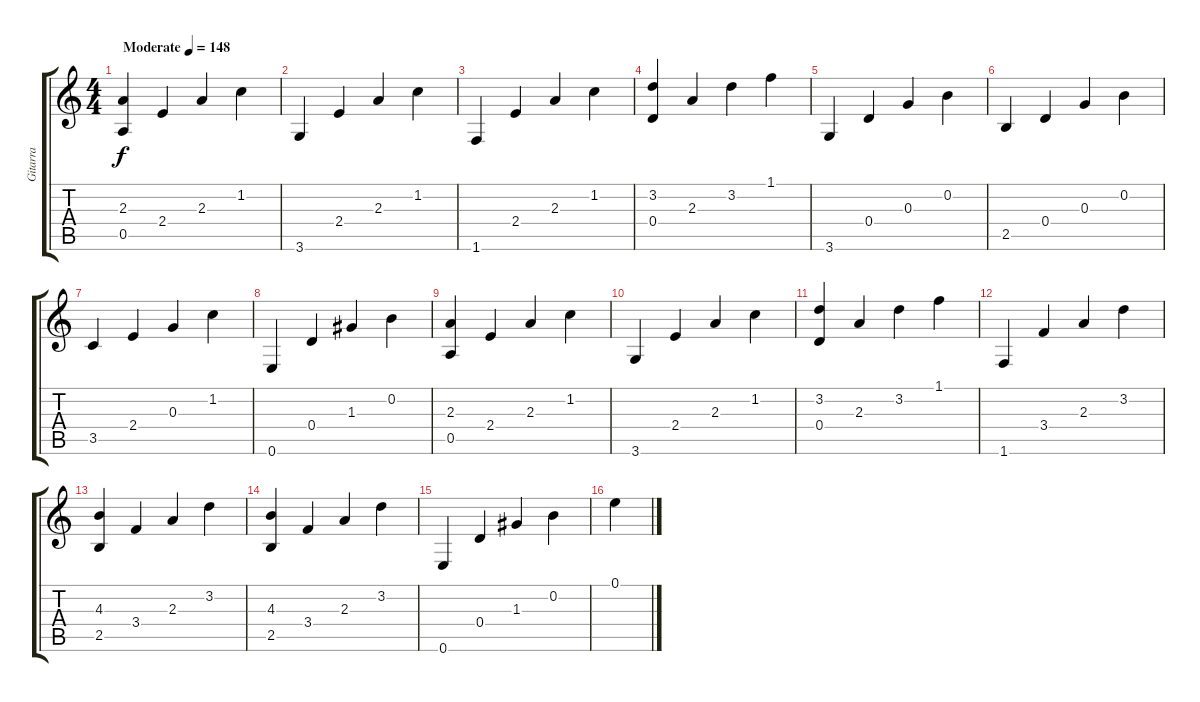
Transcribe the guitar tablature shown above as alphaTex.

\track ("Gitarra" "Gitarra") {instrument electricguitarclean}
\staff {score tabs}
\tuning (E4 B3 G3 D3 A2 E2) {hide}
\ts (4 4)
\tempo (148 "Moderate")
\clef g2
\ks c
(2.3 0.5).4{dy f instrument electricguitarclean} 2.4.4 2.3.4 1.2.4 |
3.6.4 2.4.4 2.3.4 1.2.4 |
1.6.4 2.4.4 2.3.4 1.2.4 |
(3.2 0.4).4 2.3.4 3.2.4 1.1.4 |
3.6.4 0.4.4 0.3.4 0.2.4 |
2.5.4 0.4.4 0.3.4 0.2.4 |
3.5.4 2.4.4 0.3.4 1.2.4 |
0.6.4 0.4.4 1.3.4 0.2.4 |
(2.3 0.5).4 2.4.4 2.3.4 1.2.4 |
3.6.4 2.4.4 2.3.4 1.2.4 |
(3.2 0.4).4 2.3.4 3.2.4 1.1.4 |
1.6.4 3.4.4 2.3.4 3.2.4 |
(4.3 2.5).4 3.4.4 2.3.4 3.2.4 |
(4.3 2.5).4 3.4.4 2.3.4 3.2.4 |
0.6.4 0.4.4 1.3.4 0.2.4 |
0.1.4
